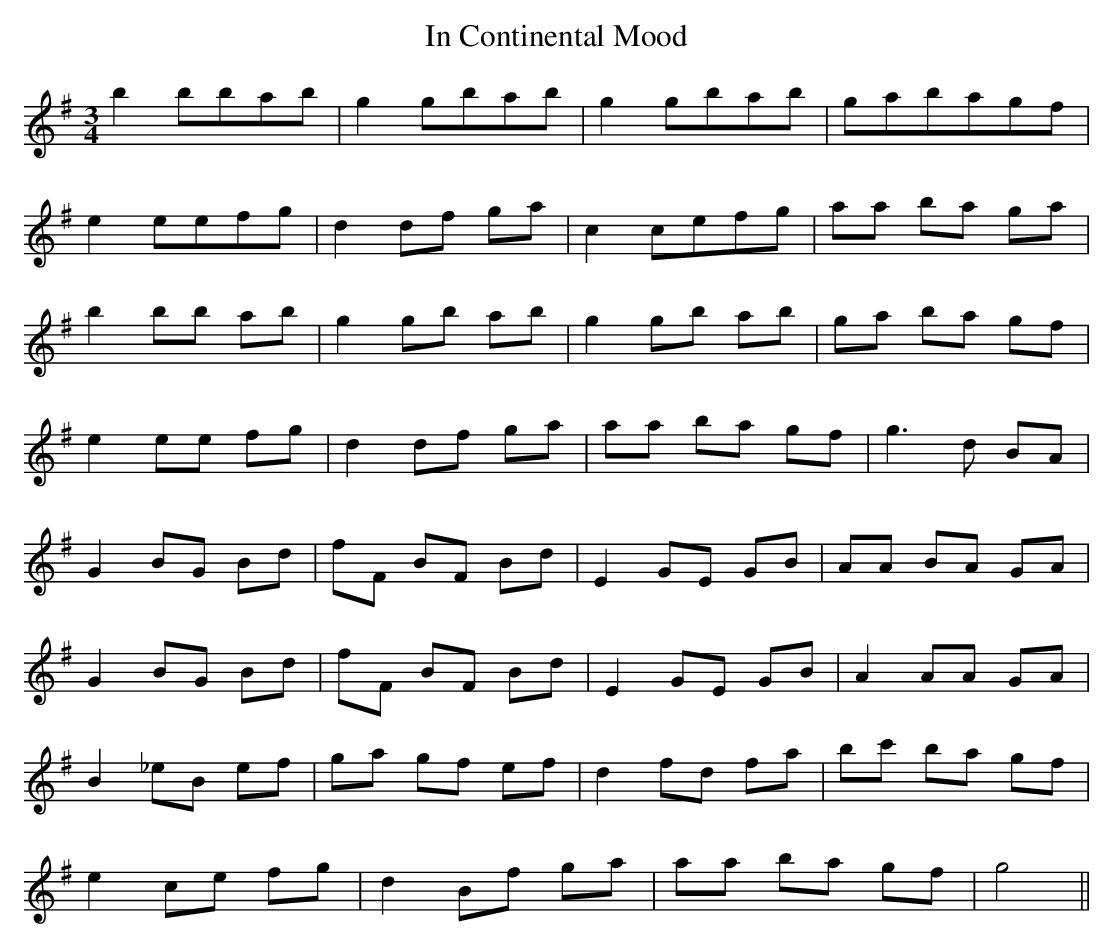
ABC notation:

X:1
T: In Continental Mood
M: 3/4
L: 1/8
K: Gmaj
b2 bbab|g2 gbab|g2 gbab|gabagf|
e2 eefg|d2 df ga|c2 cefg|aa ba ga|
b2 bb ab|g2 gb ab|g2 gb ab|ga ba gf|
e2 ee fg|d2 df ga|aa ba gf|g3 d BA|
G2 BG Bd|fF BF Bd|E2 GE GB|AA BA GA|
G2 BG Bd|fF BF Bd|E2 GE GB|A2 AA GA|
B2 _eB ef|ga gf ef|d2 fd fa|bc' ba gf|
e2 ce fg|d2 Bf ga|aa ba gf|g4||
